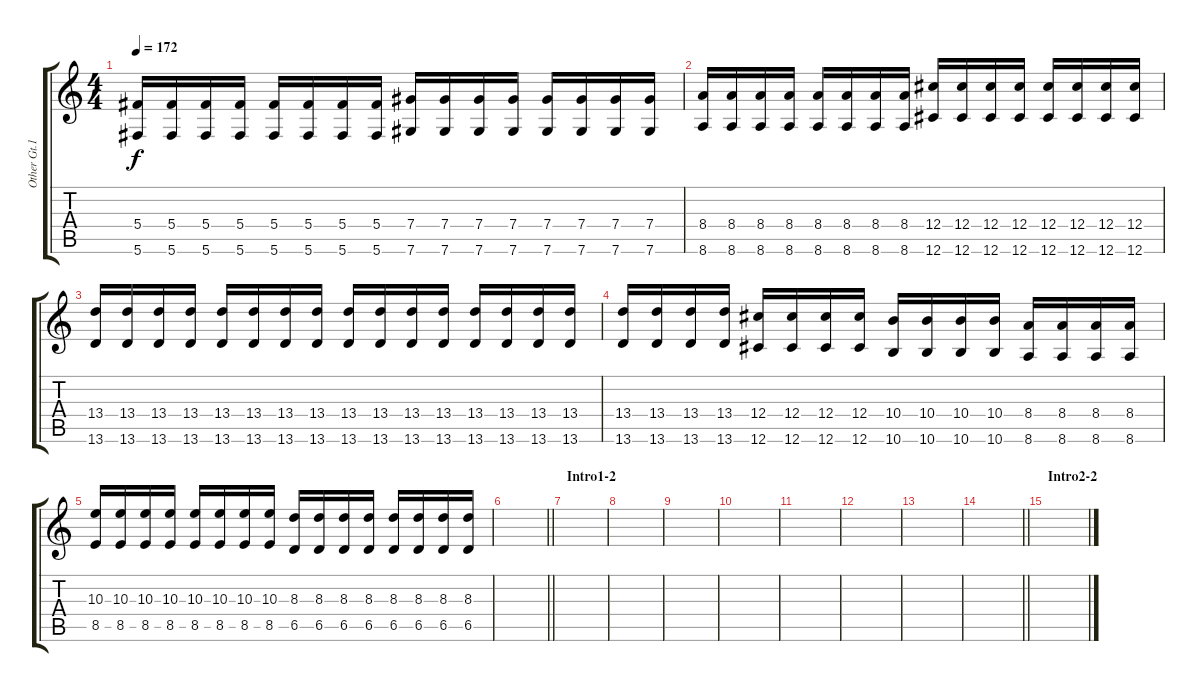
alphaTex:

\track ("Other Gt.1" "Other Gt.1") {instrument overdrivenguitar}
\staff {score tabs}
\tuning (Eb4 Bb3 Gb3 Db3 Ab2 Db2) {hide}
\ts (4 4)
\tempo 172
\clef g2
\ks c
(5.4 5.6).16{dy f} (5.4 5.6).16 (5.4 5.6).16 (5.4 5.6).16 (5.4 5.6).16 (5.4 5.6).16 (5.4 5.6).16 (5.4 5.6).16 (7.4 7.6).16 (7.4 7.6).16 (7.4 7.6).16 (7.4 7.6).16 (7.4 7.6).16 (7.4 7.6).16 (7.4 7.6).16 (7.4 7.6).16 |
(8.4 8.6).16 (8.4 8.6).16 (8.4 8.6).16 (8.4 8.6).16 (8.4 8.6).16 (8.4 8.6).16 (8.4 8.6).16 (8.4 8.6).16 (12.4 12.6).16 (12.4 12.6).16 (12.4 12.6).16 (12.4 12.6).16 (12.4 12.6).16 (12.4 12.6).16 (12.4 12.6).16 (12.4 12.6).16 |
(13.4 13.6).16 (13.4 13.6).16 (13.4 13.6).16 (13.4 13.6).16 (13.4 13.6).16 (13.4 13.6).16 (13.4 13.6).16 (13.4 13.6).16 (13.4 13.6).16 (13.4 13.6).16 (13.4 13.6).16 (13.4 13.6).16 (13.4 13.6).16 (13.4 13.6).16 (13.4 13.6).16 (13.4 13.6).16 |
(13.4 13.6).16 (13.4 13.6).16 (13.4 13.6).16 (13.4 13.6).16 (12.4 12.6).16 (12.4 12.6).16 (12.4 12.6).16 (12.4 12.6).16 (10.4 10.6).16 (10.4 10.6).16 (10.4 10.6).16 (10.4 10.6).16 (8.4 8.6).16 (8.4 8.6).16 (8.4 8.6).16 (8.4 8.6).16 |
(10.3 8.5).16 (10.3 8.5).16 (10.3 8.5).16 (10.3 8.5).16 (10.3 8.5).16 (10.3 8.5).16 (10.3 8.5).16 (10.3 8.5).16 (8.3 6.5).16 (8.3 6.5).16 (8.3 6.5).16 (8.3 6.5).16 (8.3 6.5).16 (8.3 6.5).16 (8.3 6.5).16 (8.3 6.5).16 |
\barLineRight lightlight
|
\section ("" "Intro1-2")
|
|
|
|
|
|
|
\barLineRight lightlight
|
\section ("" "Intro2-2")
